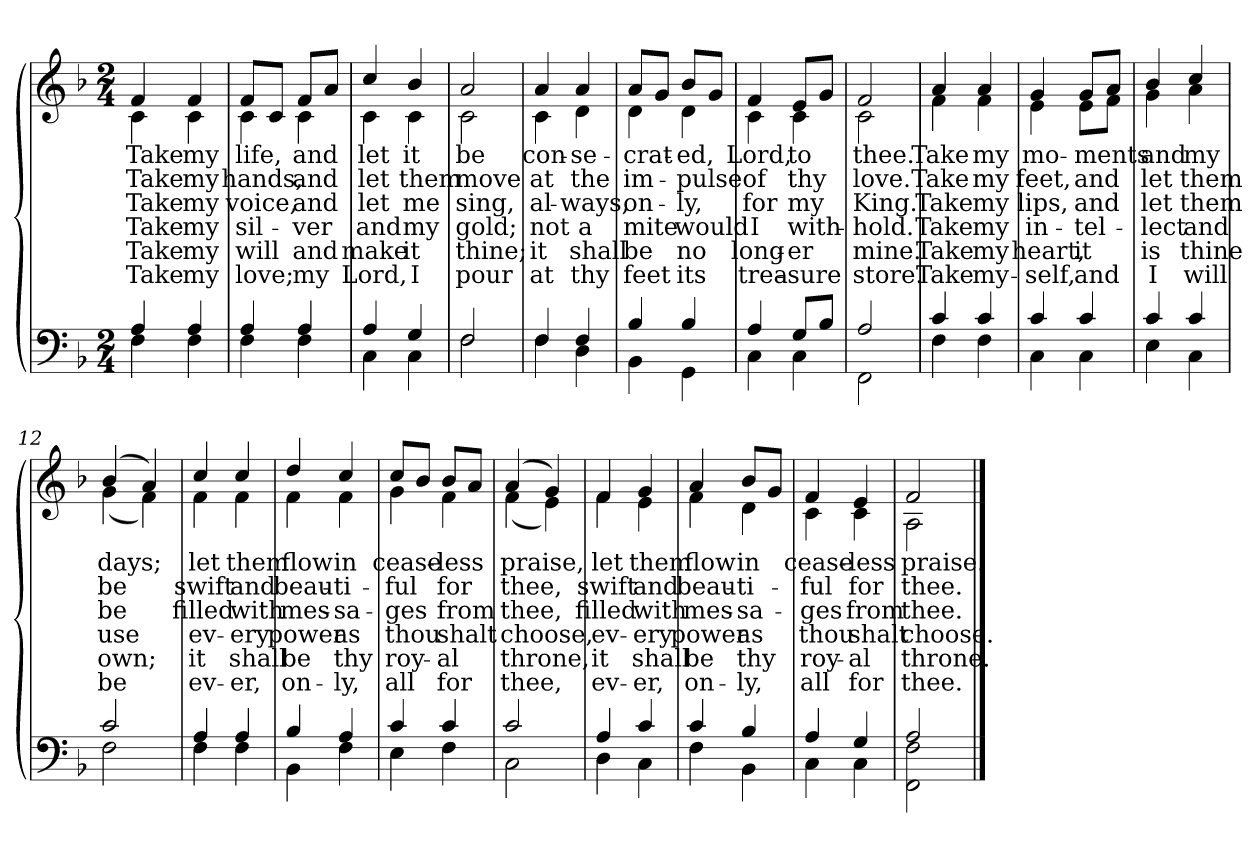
**kern	**kern	**text	**text	**text	**text	**text	**text
*part2	*part1	*part1	*part1	*part1	*part1	*part1	*part1
*staff2	*staff1	*staff1	*staff1	*staff1	*staff1	*staff1	*staff1
*clefF4	*clefG2	*	*	*	*	*	*
*k[b-]	*k[b-]	*	*	*	*	*	*
*M2/4	*M2/4	*	*	*	*	*	*
=1	=1	=1	=1	=1	=1	=1	=1
*^	*	*	*	*	*	*	*
!	!	!LO:TX:b:i:t=Verse	!	!	!	!	!	!
!	!	!	!LO:LY:b	!LO:LY:b	!LO:LY:b	!LO:LY:b	!LO:LY:b	!LO:LY:b
*	*	*^	*	*	*	*	*	*
4A/	4F\	4f/	4c\	Take	Take	Take	Take	Take	Take
!	!	!	!	!LO:LY:b	!LO:LY:b	!LO:LY:b	!LO:LY:b	!LO:LY:b	!LO:LY:b
4A/	4F\	4f/	4c\	my	my	my	my	my	my
=2	=2	=2	=2	=2	=2	=2	=2	=2	=2
!	!	!	!	!LO:LY:b	!LO:LY:b	!LO:LY:b	!LO:LY:b	!LO:LY:b	!LO:LY:b
4A/	4F\	8f/L	4c\	life,	hands,	voice,	sil-	will	love;
.	.	8c/J	.	.	.	.	.	.	.
!	!	!	!	!LO:LY:b	!LO:LY:b	!LO:LY:b	!LO:LY:b	!LO:LY:b	!LO:LY:b
4A/	4F\	8f/L	4c\	and	and	and	-ver	and	my
.	.	8a/J	.	.	.	.	.	.	.
=3	=3	=3	=3	=3	=3	=3	=3	=3	=3
!	!	!	!	!LO:LY:b	!LO:LY:b	!LO:LY:b	!LO:LY:b	!LO:LY:b	!LO:LY:b
4A/	4C\	4cc/	4c\	let	let	let	and	make	Lord,
!	!	!	!	!LO:LY:b	!LO:LY:b	!LO:LY:b	!LO:LY:b	!LO:LY:b	!LO:LY:b
4G/	4C\	4b-/	4c\	it	them	me	my	it	I
=4	=4	=4	=4	=4	=4	=4	=4	=4	=4
!	!	!	!	!LO:LY:b	!LO:LY:b	!LO:LY:b	!LO:LY:b	!LO:LY:b	!LO:LY:b
2F/	2F\	2a/	2c\	be	move	sing,	gold;	thine;	pour
!!LO:LB:g=z	!!
=5	=5	=5	=5	=5	=5	=5	=5	=5	=5
!	!	!	!	!LO:LY:b	!LO:LY:b	!LO:LY:b	!LO:LY:b	!LO:LY:b	!LO:LY:b
4F/	4F\	4a/	4c\	con-	at	al-	not	it	at
!	!	!	!	!LO:LY:b	!LO:LY:b	!LO:LY:b	!LO:LY:b	!LO:LY:b	!LO:LY:b
4F/	4D\	4a/	4d\	-se-	the	-ways,	a	shall	thy
=6	=6	=6	=6	=6	=6	=6	=6	=6	=6
!	!	!	!	!LO:LY:b	!LO:LY:b	!LO:LY:b	!LO:LY:b	!LO:LY:b	!LO:LY:b
4B-/	4BB-\	8a/L	4d\	-crat-	im-	on-	mite	be	feet
.	.	8g/J	.	.	.	.	.	.	.
!	!	!	!	!LO:LY:b	!LO:LY:b	!LO:LY:b	!LO:LY:b	!LO:LY:b	!LO:LY:b
4B-/	4GG\	8b-/L	4d\	-ed,	-pulse	-ly,	would	no	its
.	.	8g/J	.	.	.	.	.	.	.
=7	=7	=7	=7	=7	=7	=7	=7	=7	=7
!	!	!	!	!LO:LY:b	!LO:LY:b	!LO:LY:b	!LO:LY:b	!LO:LY:b	!LO:LY:b
4A/	4C\	4f/	4c\	Lord,	of	for	I	long-	trea-
!	!	!	!	!LO:LY:b	!LO:LY:b	!LO:LY:b	!LO:LY:b	!LO:LY:b	!LO:LY:b
8G/L	4C\	8e/L	4c\	to	thy	my	with-	-er	-sure
8B-/J	.	8g/J	.	.	.	.	.	.	.
=8	=8	=8	=8	=8	=8	=8	=8	=8	=8
!	!	!	!	!LO:LY:b	!LO:LY:b	!LO:LY:b	!LO:LY:b	!LO:LY:b	!LO:LY:b
2A/	2FF\	2f/	2c\	thee.	love.	King.	-hold.	mine.	store.
!!LO:LB:g=z	!!
=9	=9	=9	=9	=9	=9	=9	=9	=9	=9
!	!	!	!	!LO:LY:b	!LO:LY:b	!LO:LY:b	!LO:LY:b	!LO:LY:b	!LO:LY:b
4c/	4F\	4a/	4f\	Take	Take	Take	Take	Take	Take
!	!	!	!	!LO:LY:b	!LO:LY:b	!LO:LY:b	!LO:LY:b	!LO:LY:b	!LO:LY:b
4c/	4F\	4a/	4f\	my	my	my	my	my	my-
=10	=10	=10	=10	=10	=10	=10	=10	=10	=10
!	!	!	!	!LO:LY:b	!LO:LY:b	!LO:LY:b	!LO:LY:b	!LO:LY:b	!LO:LY:b
4c/	4C\	4g/	4e\	mo-	feet,	lips,	in-	heart,	-self,
!	!	!	!	!LO:LY:b	!LO:LY:b	!LO:LY:b	!LO:LY:b	!LO:LY:b	!LO:LY:b
4c/	4C\	8g/L	8e\L	-ments	and	and	-tel-	it	and
.	.	8a/J	8f\J	.	.	.	.	.	.
=11	=11	=11	=11	=11	=11	=11	=11	=11	=11
!	!	!	!	!LO:LY:b	!LO:LY:b	!LO:LY:b	!LO:LY:b	!LO:LY:b	!LO:LY:b
4c/	4E\	4b-/	4g\	and	let	let	-lect	is	I
!	!	!	!	!LO:LY:b	!LO:LY:b	!LO:LY:b	!LO:LY:b	!LO:LY:b	!LO:LY:b
4c/	4C\	4cc/	4a\	my	them	them	and	thine	will
=12	=12	=12	=12	=12	=12	=12	=12	=12	=12
!	!	!	!	!LO:LY:b	!LO:LY:b	!LO:LY:b	!LO:LY:b	!LO:LY:b	!LO:LY:b
2c/	2F\	(>4b-/	(<4g\	days;	be	be	use	own;	be
.	.	4a/)	4f\)	.	.	.	.	.	.
!!LO:LB:g=z	!!
=13	=13	=13	=13	=13	=13	=13	=13	=13	=13
!	!	!	!	!LO:LY:b	!LO:LY:b	!LO:LY:b	!LO:LY:b	!LO:LY:b	!LO:LY:b
4A/	4F\	4cc/	4f\	let	swift	filled	ev-	it	ev-
!	!	!	!	!LO:LY:b	!LO:LY:b	!LO:LY:b	!LO:LY:b	!LO:LY:b	!LO:LY:b
4A/	4F\	4cc/	4f\	them	and	with	-ery	shall	-er,
=14	=14	=14	=14	=14	=14	=14	=14	=14	=14
!	!	!	!	!LO:LY:b	!LO:LY:b	!LO:LY:b	!LO:LY:b	!LO:LY:b	!LO:LY:b
4B-/	4BB-\	4dd/	4f\	flow	beau-	mes-	power	be	on-
!	!	!	!	!LO:LY:b	!LO:LY:b	!LO:LY:b	!LO:LY:b	!LO:LY:b	!LO:LY:b
4A/	4F\	4cc/	4f\	in	-ti-	-sa-	as	thy	-ly,
=15	=15	=15	=15	=15	=15	=15	=15	=15	=15
!	!	!	!	!LO:LY:b	!LO:LY:b	!LO:LY:b	!LO:LY:b	!LO:LY:b	!LO:LY:b
4c/	4E\	8cc/L	4g\	cease-	-ful	-ges	thou	roy-	all
.	.	8b-/J	.	.	.	.	.	.	.
!	!	!	!	!LO:LY:b	!LO:LY:b	!LO:LY:b	!LO:LY:b	!LO:LY:b	!LO:LY:b
4c/	4F\	8b-/L	4f\	-less	for	from	shalt	-al	for
.	.	8a/J	.	.	.	.	.	.	.
=16	=16	=16	=16	=16	=16	=16	=16	=16	=16
!	!	!	!	!LO:LY:b	!LO:LY:b	!LO:LY:b	!LO:LY:b	!LO:LY:b	!LO:LY:b
2c/	2C\	(>4a/	(<4f\	praise,	thee,	thee,	choose,	throne,	thee,
.	.	4g/)	4e\)	.	.	.	.	.	.
!!LO:LB:g=z	!!
=17	=17	=17	=17	=17	=17	=17	=17	=17	=17
!	!	!	!	!LO:LY:b	!LO:LY:b	!LO:LY:b	!LO:LY:b	!LO:LY:b	!LO:LY:b
4A/	4D\	4f/	4f\	let	swift	filled	ev-	it	ev-
!	!	!	!	!LO:LY:b	!LO:LY:b	!LO:LY:b	!LO:LY:b	!LO:LY:b	!LO:LY:b
4c/	4C\	4g/	4e\	them	and	with	-ery	shall	-er,
=18	=18	=18	=18	=18	=18	=18	=18	=18	=18
!	!	!	!	!LO:LY:b	!LO:LY:b	!LO:LY:b	!LO:LY:b	!LO:LY:b	!LO:LY:b
4c/	4F\	4a/	4f\	flow	beau-	mes-	power	be	on-
!	!	!	!	!LO:LY:b	!LO:LY:b	!LO:LY:b	!LO:LY:b	!LO:LY:b	!LO:LY:b
4B-/	4BB-\	8b-/L	4d\	in	-ti-	-sa-	as	thy	-ly,
.	.	8g/J	.	.	.	.	.	.	.
=19	=19	=19	=19	=19	=19	=19	=19	=19	=19
!	!	!	!	!LO:LY:b	!LO:LY:b	!LO:LY:b	!LO:LY:b	!LO:LY:b	!LO:LY:b
4A/	4C\	4f/	4c\	cease-	-ful	-ges	thou	roy-	all
!	!	!	!	!LO:LY:b	!LO:LY:b	!LO:LY:b	!LO:LY:b	!LO:LY:b	!LO:LY:b
4G/	4C\	4e/	4c\	-less	for	from	shalt	-al	for
=20	=20	=20	=20	=20	=20	=20	=20	=20	=20
!	!	!	!	!LO:LY:b	!LO:LY:b	!LO:LY:b	!LO:LY:b	!LO:LY:b	!LO:LY:b
2A/	2FF\ 2F!\	2f/	2A\	praise.	thee.	thee.	choose.	throne.	thee.
*v	*v	*	*	*	*	*	*	*	*
*	*v	*v	*	*	*	*	*	*
==	==	==	==	==	==	==	==
*-	*-	*-	*-	*-	*-	*-	*-
